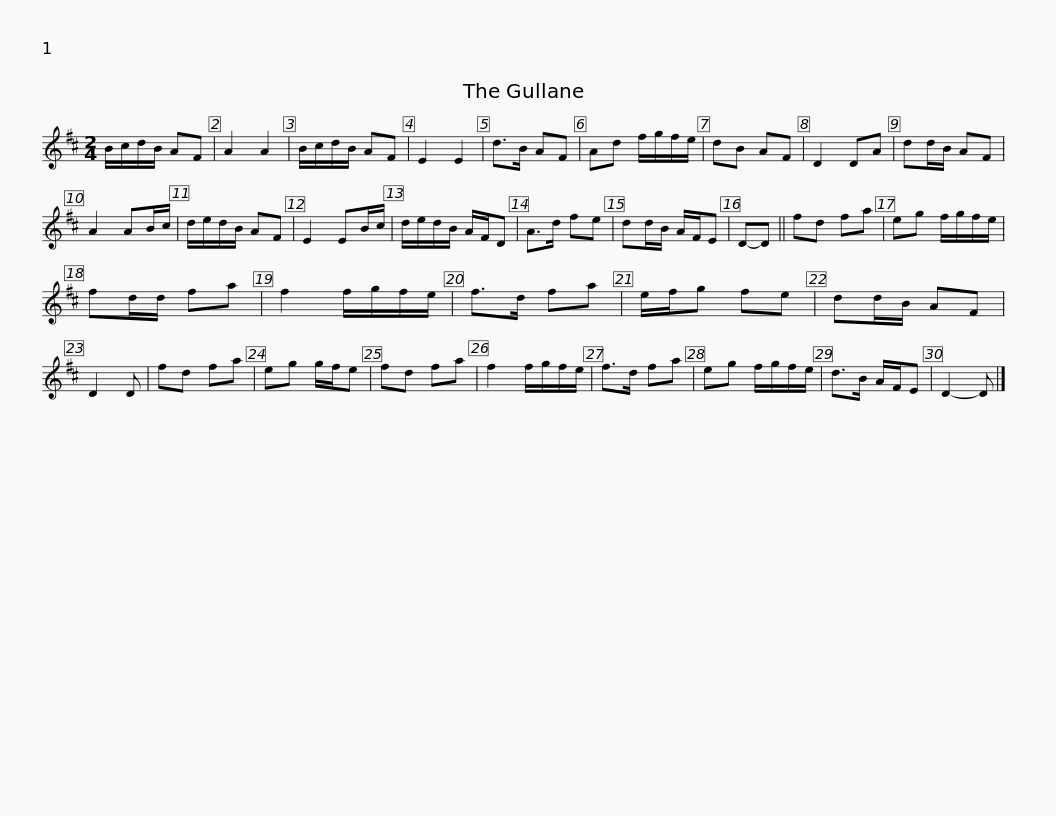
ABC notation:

X:1
L:1/8
M:2/4
I:linebreak $
K:D
V:1 treble
V:1
 B/c/d/B/ AF | A2 A2 | B/c/d/B/ AF | E2 E2 | d>B AF | %5
 Ad f/g/f/e/ | dB AF | D2 DA | dd/B/ AF | A2 AB/c/ |$ %10
 d/e/d/B/ AF | E2 EB/c/ | d/e/d/B/ A/F/D | A>d fe | dd/B/ A/F/E | %15
 D-D || fd fa | eg f/g/f/e/ | fd/d/ fa |$ f2 f/g/f/e/ | %20
 f>d fa | e/f/g fe | dd/B/ AF | D2 D | fd fa | %25
 eg g/f/e | fd fa | f2 f/g/f/e/ | f>d fa |$ eg f/g/f/e/ | %30
 d>B A/F/E | D2- D |] %32
